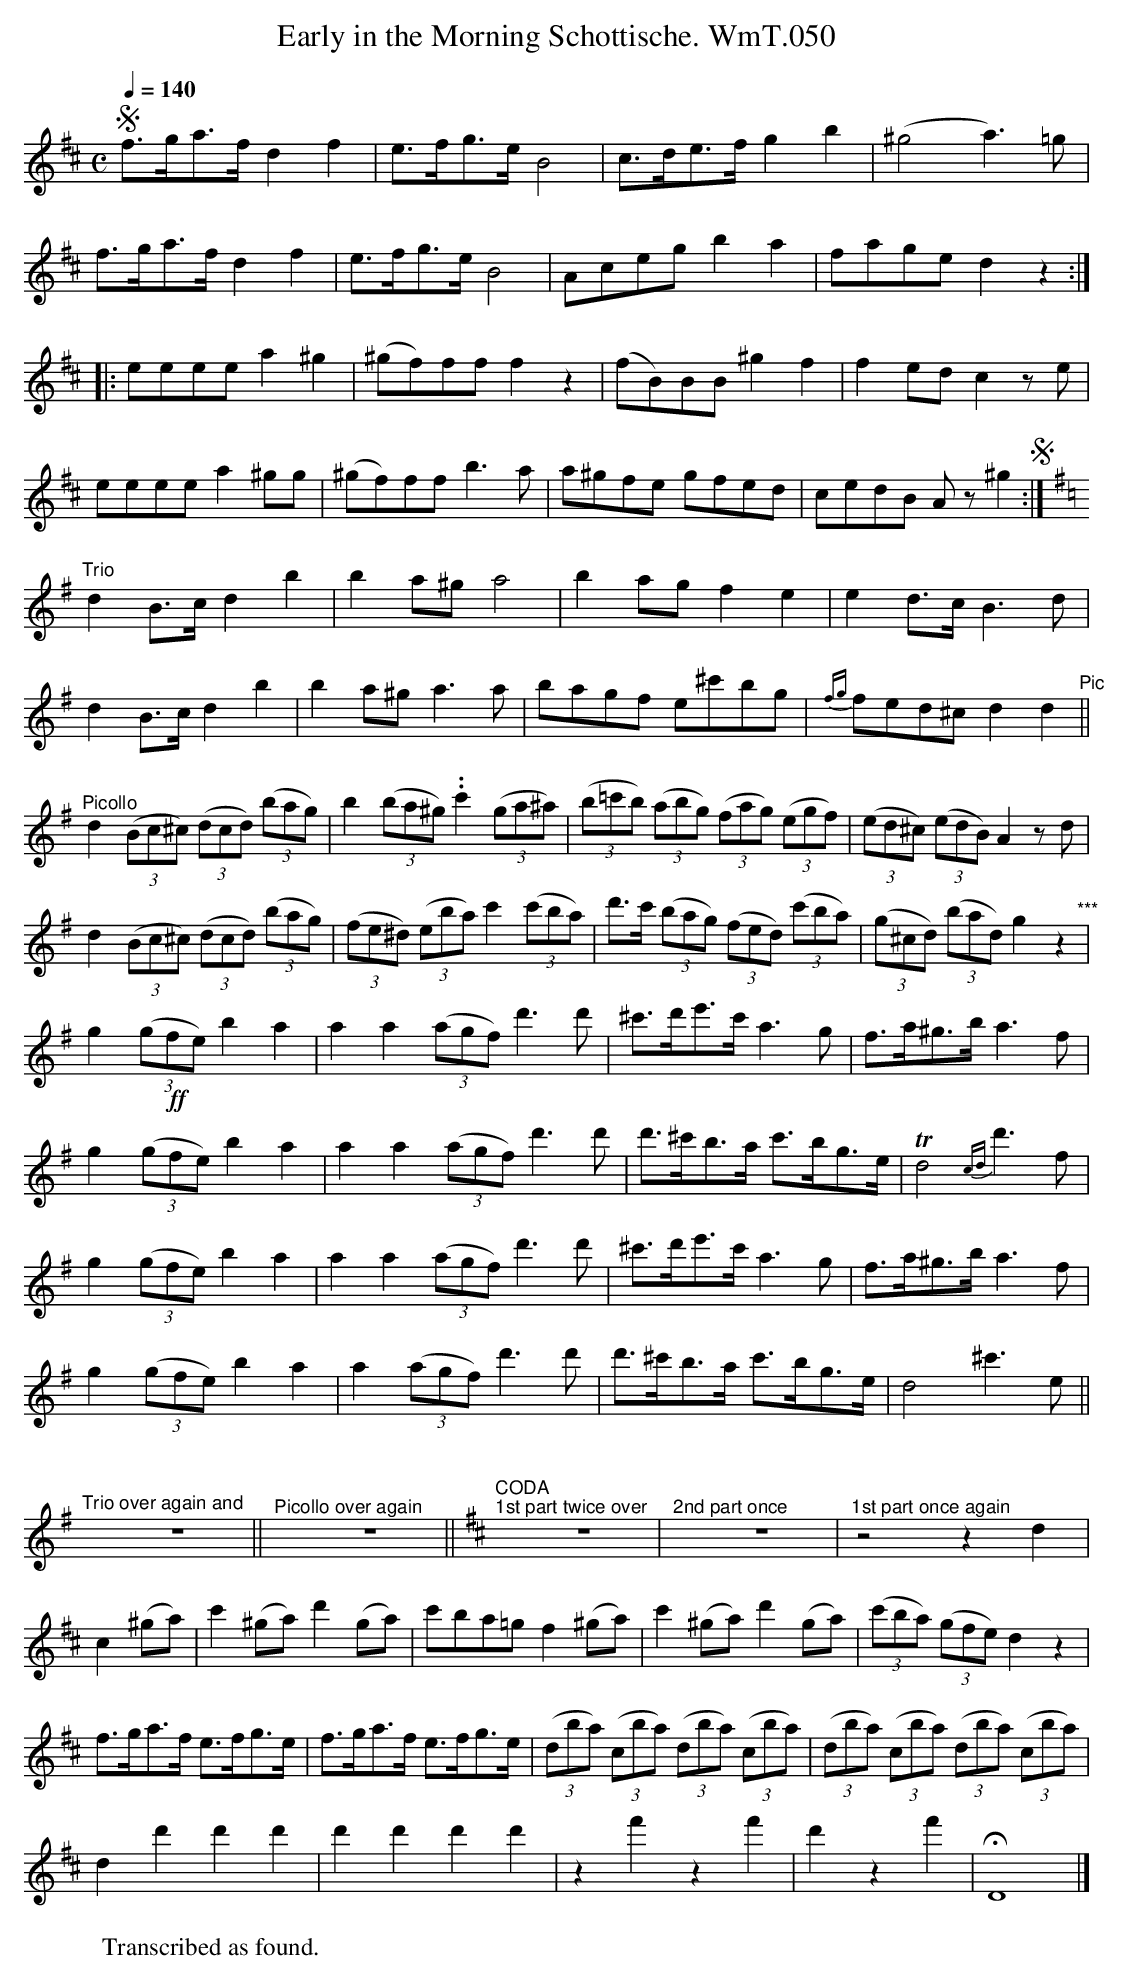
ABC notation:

X:1
T:Early in the Morning Schottische. WmT.050
M:C
L:1/8
W:Transcribed as found.
Q:1/4=140
K:D
!segno!f>ga>f d2f2|e>fg>e B4|c>de>f g2b2|(^g4a3) =g|
f>ga>f d2f2|e>fg>e B4|Aceg b2a2|fage d2z2:|
|:eeee a2^g2|(^gf)ff f2z2|(fB)BB ^g2f2|f2 ed c2 ze|
eeee a2^gg|(^gf)ff b3a|a^gfe gfed|cedB Az^g2 !segno!:|
K:G
"Trio"
d2 B>c d2b2|b2 a^g a4|b2 ag f2e2|e2 d>c B3d|
d2 B>c d2b2|b2 a^g a3a|bagf e^c'bg|{fg}fed^c d2d2"^Pic"||
"^Picollo"
d2 (3(Bc^c) (3(dcd) (3(bag)|b2 (3(ba^g) ..c'2 (3(ga^a)|\\
(3(b=c'b) (3(abg) (3(fag) (3(egf)|(3(ed^c) (3(edB) A2 zd|
d2 (3(Bc^c) (3(dcd) (3(bag)|(3(fe^d) (3(eba)c'2 (3(c'ba)|\\
d'>c' (3(bag) (3(fed) (3(c'ba)|(3(g^cd) (3(bad) g2z2"^***"|
g2 (3(g!ff!fe) b2a2|a2a2 (3(agf) d'3d'|^c'>d'e'>c' a3g|f>a^g>b a3f|
g2 (3(gfe) b2a2|a2a2 (3(agf) d'3d'|d'>^c'b>a c'>bg>e|Td4 {cd}d'3f|
g2 (3(gfe) b2a2|a2a2 (3(agf) d'3d'|^c'>d'e'>c' a3g|f>a^g>b a3f|
g2 (3(gfe) b2a2|a2 (3(agf) d'3d'|d'>^c'b>a c'>bg>e|d4 ^c'3e||
"^Trio over again and" xZ||"^Picollo over again" xZ||\\
[K:D]"^CODA""^1st part twice over" xZ|"^2nd part once" xZ|\\
"^1st part once again" z4 z2d2|
c2 (^ga)|c'2 (^ga) d'2 (ga)|c'ba=g f2 (^ga)|\\
c'2 (^ga) d'2 (ga)|(3(c'ba) (3(gfe) d2z2|
f>ga>f e>fg>e|f>ga>f e>fg>e|\\
(3(dba) (3(cba) (3(dba) (3(cba)|(3(dba) (3(cba) (3(dba) (3(cba)|
d2 d'2 d'2 d'2|d'2 d'2 d'2 d'2|\\
z2 f'2 z2 f'2|d'2 z2 f'2|HD8|]
